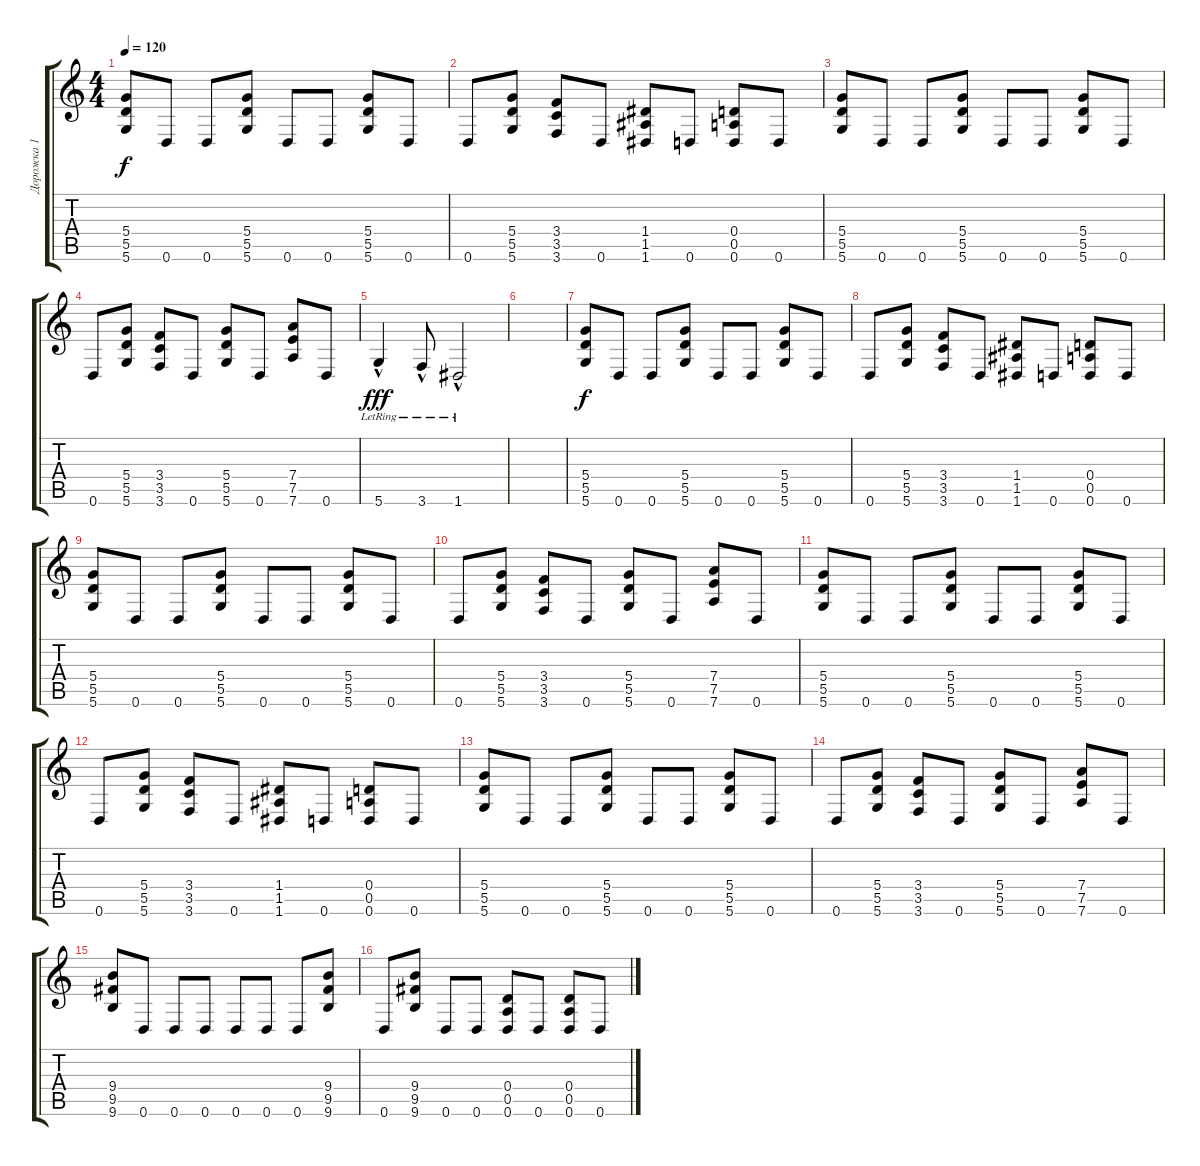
\track ("Дорожка 1" "Дорожка 1") {instrument distortionguitar}
\staff {score tabs}
\tuning (E4 B3 G3 D3 A2 D2) {hide}
\ts (4 4)
\tempo 120
\clef g2
\ks c
(5.4 5.5 5.6).8{dy f} 0.6.8 0.6.8 (5.4 5.5 5.6).8 0.6.8 0.6.8 (5.4 5.5 5.6).8 0.6.8 |
0.6.8 (5.4 5.5 5.6).8 (3.4 3.5 3.6).8 0.6.8 (1.4 1.5 1.6).8 0.6.8 (0.4 0.5 0.6).8 0.6.8 |
(5.4 5.5 5.6).8 0.6.8 0.6.8 (5.4 5.5 5.6).8 0.6.8 0.6.8 (5.4 5.5 5.6).8 0.6.8 |
0.6.8 (5.4 5.5 5.6).8 (3.4 3.5 3.6).8 0.6.8 (5.4 5.5 5.6).8 0.6.8 (7.4 7.5 7.6).8 0.6.8 |
5.6{hac lr}.4{dy fff} 3.6{hac lr}.8 1.6{hac lr}.2 |
|
(5.4 5.5 5.6).8{dy f} 0.6.8 0.6.8 (5.4 5.5 5.6).8 0.6.8 0.6.8 (5.4 5.5 5.6).8 0.6.8 |
0.6.8 (5.4 5.5 5.6).8 (3.4 3.5 3.6).8 0.6.8 (1.4 1.5 1.6).8 0.6.8 (0.4 0.5 0.6).8 0.6.8 |
(5.4 5.5 5.6).8 0.6.8 0.6.8 (5.4 5.5 5.6).8 0.6.8 0.6.8 (5.4 5.5 5.6).8 0.6.8 |
0.6.8 (5.4 5.5 5.6).8 (3.4 3.5 3.6).8 0.6.8 (5.4 5.5 5.6).8 0.6.8 (7.4 7.5 7.6).8 0.6.8 |
(5.4 5.5 5.6).8 0.6.8 0.6.8 (5.4 5.5 5.6).8 0.6.8 0.6.8 (5.4 5.5 5.6).8 0.6.8 |
0.6.8 (5.4 5.5 5.6).8 (3.4 3.5 3.6).8 0.6.8 (1.4 1.5 1.6).8 0.6.8 (0.4 0.5 0.6).8 0.6.8 |
(5.4 5.5 5.6).8 0.6.8 0.6.8 (5.4 5.5 5.6).8 0.6.8 0.6.8 (5.4 5.5 5.6).8 0.6.8 |
0.6.8 (5.4 5.5 5.6).8 (3.4 3.5 3.6).8 0.6.8 (5.4 5.5 5.6).8 0.6.8 (7.4 7.5 7.6).8 0.6.8 |
(9.4 9.5 9.6).8 0.6.8 0.6.8 0.6.8 0.6.8 0.6.8 0.6.8 (9.4 9.5 9.6).8 |
0.6.8 (9.4 9.5 9.6).8 0.6.8 0.6.8 (0.4 0.5 0.6).8 0.6.8 (0.4 0.5 0.6).8 0.6.8
